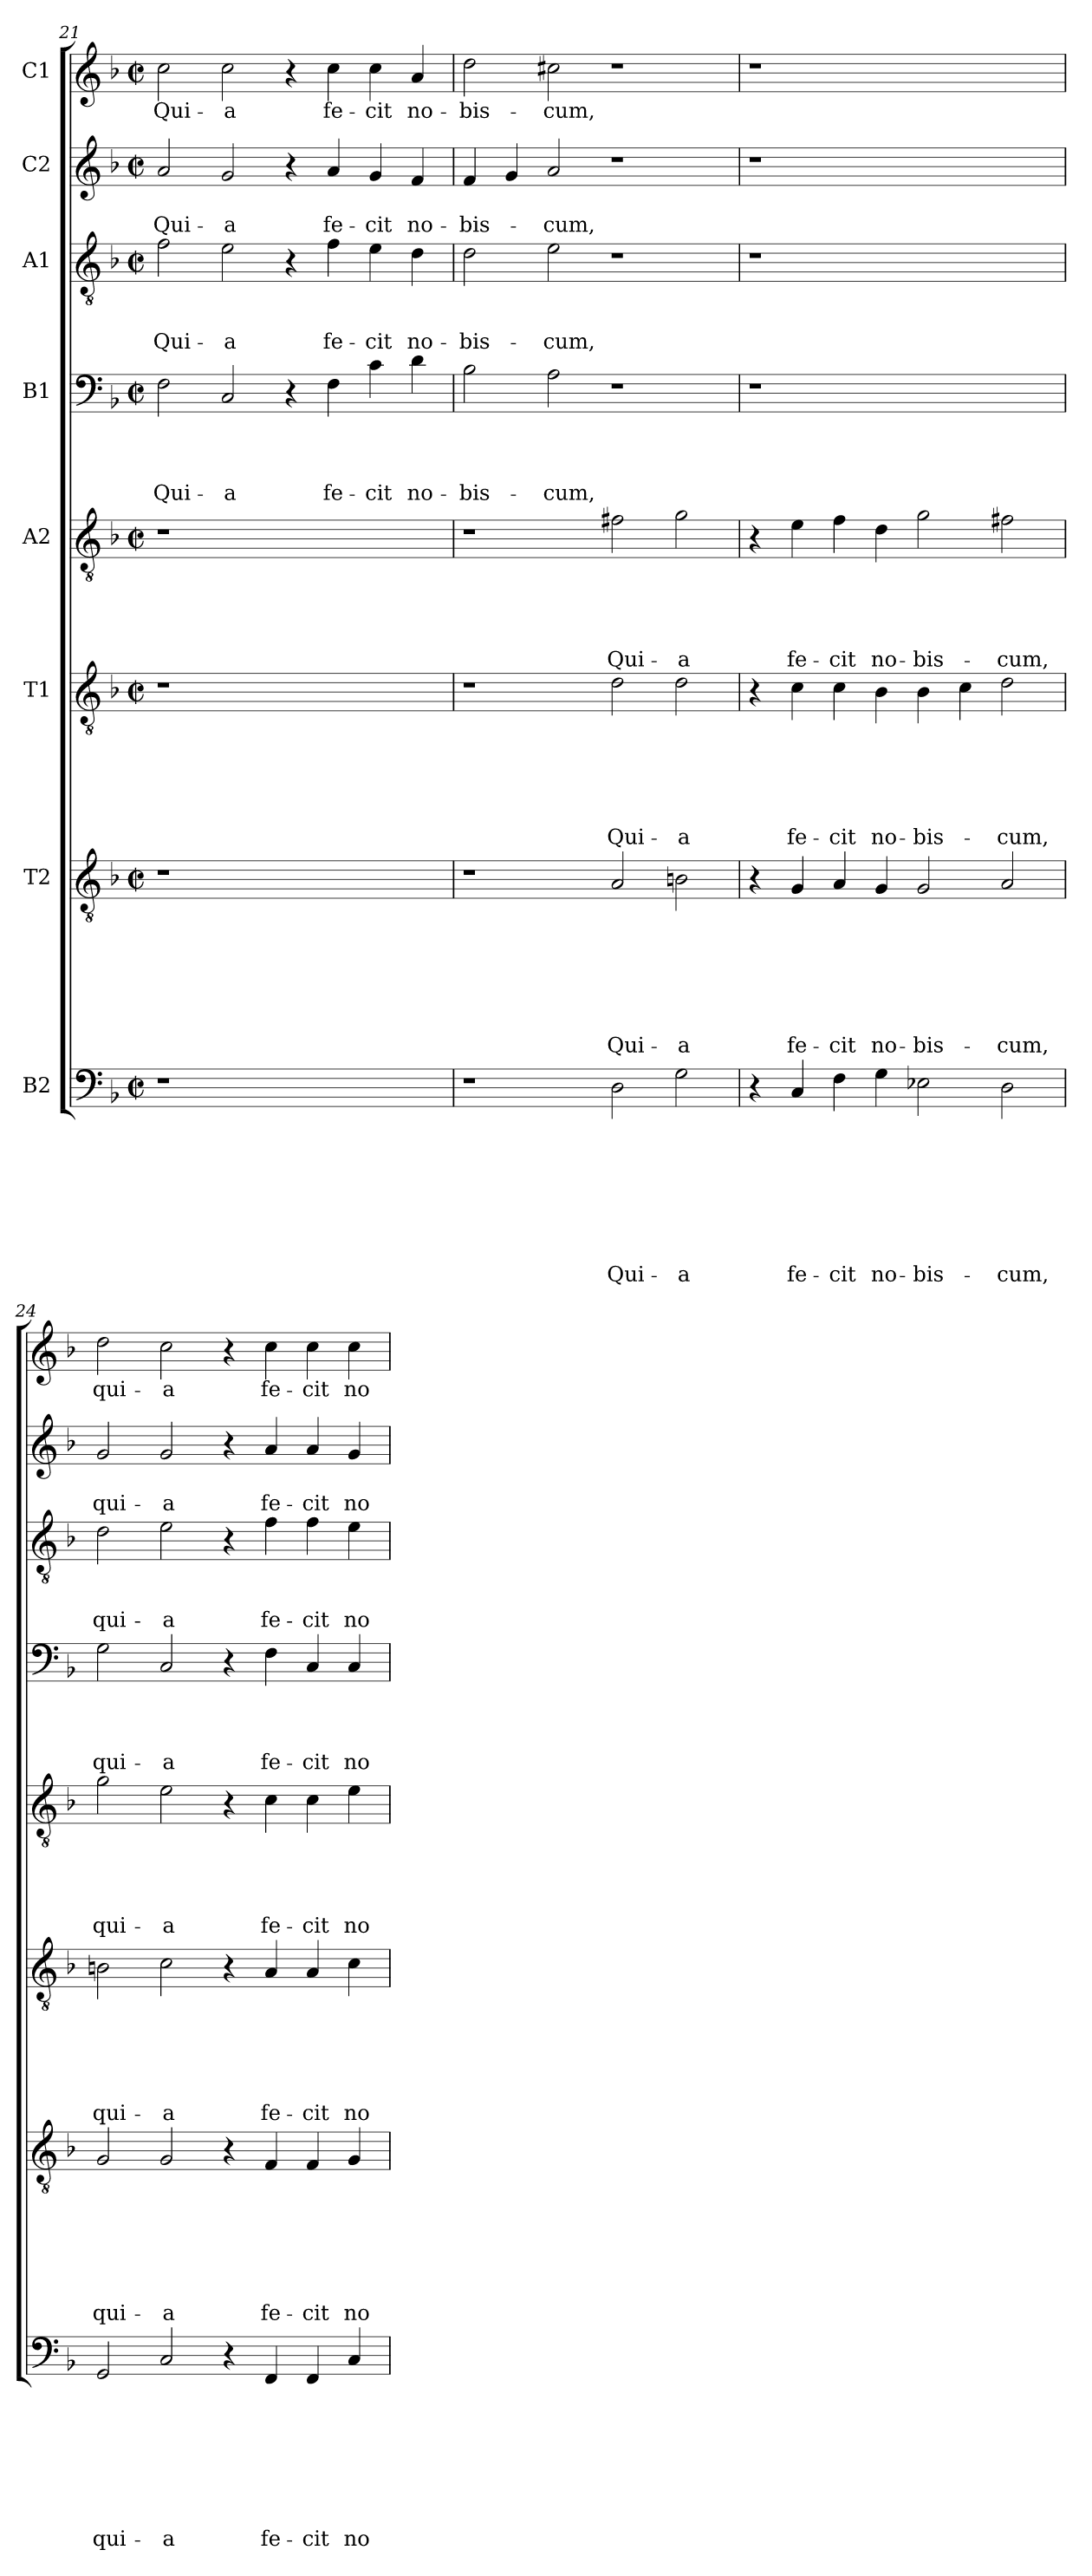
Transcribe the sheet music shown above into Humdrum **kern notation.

**kern	**text	**text	**text	**text	**text	**text	**text	**text	**kern	**text	**text	**text	**text	**text	**text	**text	**kern	**text	**text	**text	**text	**text	**text	**kern	**text	**text	**text	**text	**text	**kern	**text	**text	**text	**text	**kern	**text	**text	**text	**kern	**text	**text	**kern	**text
*part8	*part8	*part8	*part8	*part8	*part8	*part8	*part8	*part8	*part7	*part7	*part7	*part7	*part7	*part7	*part7	*part7	*part6	*part6	*part6	*part6	*part6	*part6	*part6	*part5	*part5	*part5	*part5	*part5	*part5	*part4	*part4	*part4	*part4	*part4	*part3	*part3	*part3	*part3	*part2	*part2	*part2	*part1	*part1
*staff8	*staff8	*staff8	*staff8	*staff8	*staff8	*staff8	*staff8	*staff8	*staff7	*staff7	*staff7	*staff7	*staff7	*staff7	*staff7	*staff7	*staff6	*staff6	*staff6	*staff6	*staff6	*staff6	*staff6	*staff5	*staff5	*staff5	*staff5	*staff5	*staff5	*staff4	*staff4	*staff4	*staff4	*staff4	*staff3	*staff3	*staff3	*staff3	*staff2	*staff2	*staff2	*staff1	*staff1
*I"B2	*	*	*	*	*	*	*	*	*I"T2	*	*	*	*	*	*	*	*I"T1	*	*	*	*	*	*	*I"A2	*	*	*	*	*	*I"B1	*	*	*	*	*I"A1	*	*	*	*I"C2	*	*	*I"C1	*
!!LO:LB:g=z
*clefF4	*	*	*	*	*	*	*	*	*clefGv2	*	*	*	*	*	*	*	*clefGv2	*	*	*	*	*	*	*clefGv2	*	*	*	*	*	*clefF4	*	*	*	*	*clefGv2	*	*	*	*clefG2	*	*	*clefG2	*
*k[b-]	*	*	*	*	*	*	*	*	*k[b-]	*	*	*	*	*	*	*	*k[b-]	*	*	*	*	*	*	*k[b-]	*	*	*	*	*	*k[b-]	*	*	*	*	*k[b-]	*	*	*	*k[b-]	*	*	*k[b-]	*
*d:	*	*	*	*	*	*	*	*	*d:	*	*	*	*	*	*	*	*d:	*	*	*	*	*	*	*d:	*	*	*	*	*	*d:	*	*	*	*	*d:	*	*	*	*d:	*	*	*d:	*
*M2/2	*	*	*	*	*	*	*	*	*M2/2	*	*	*	*	*	*	*	*M2/2	*	*	*	*	*	*	*M2/2	*	*	*	*	*	*M2/2	*	*	*	*	*M2/2	*	*	*	*M2/2	*	*	*M2/2	*
*met(c|)	*	*	*	*	*	*	*	*	*met(c|)	*	*	*	*	*	*	*	*met(c|)	*	*	*	*	*	*	*met(c|)	*	*	*	*	*	*met(c|)	*	*	*	*	*met(c|)	*	*	*	*met(c|)	*	*	*met(c|)	*
=21	=21	=21	=21	=21	=21	=21	=21	=21	=21	=21	=21	=21	=21	=21	=21	=21	=21	=21	=21	=21	=21	=21	=21	=21	=21	=21	=21	=21	=21	=21	=21	=21	=21	=21	=21	=21	=21	=21	=21	=21	=21	=21	=21
!	!	!	!	!	!	!	!	!	!	!	!	!	!	!	!	!	!	!	!	!	!	!	!	!	!	!	!	!	!	!	!	!	!	!LO:LY:b	!	!	!	!LO:LY:b	!	!	!LO:LY:b	!	!LO:LY:b
1r	.	.	.	.	.	.	.	.	1r	.	.	.	.	.	.	.	1r	.	.	.	.	.	.	1r	.	.	.	.	.	2F\	.	.	.	Qui-	2f\	.	.	Qui-	2a/	.	Qui-	2cc\	Qui-
!	!	!	!	!	!	!	!	!	!	!	!	!	!	!	!	!	!	!	!	!	!	!	!	!	!	!	!	!	!	!	!	!	!	!LO:LY:b	!	!	!	!LO:LY:b	!	!	!LO:LY:b	!	!LO:LY:b
.	.	.	.	.	.	.	.	.	.	.	.	.	.	.	.	.	.	.	.	.	.	.	.	.	.	.	.	.	.	2C/	.	.	.	-a	2e\	.	.	-a	2g/	.	-a	2cc\	-a
1ryy	.	.	.	.	.	.	.	.	1ryy	.	.	.	.	.	.	.	1ryy	.	.	.	.	.	.	1ryy	.	.	.	.	.	4r	.	.	.	.	4r	.	.	.	4r	.	.	4r	.
!	!	!	!	!	!	!	!	!	!	!	!	!	!	!	!	!	!	!	!	!	!	!	!	!	!	!	!	!	!	!	!	!	!	!LO:LY:b	!	!	!	!LO:LY:b	!	!	!LO:LY:b	!	!LO:LY:b
.	.	.	.	.	.	.	.	.	.	.	.	.	.	.	.	.	.	.	.	.	.	.	.	.	.	.	.	.	.	4F\	.	.	.	fe-	4f\	.	.	fe-	4a/	.	fe-	4cc\	fe-
!	!	!	!	!	!	!	!	!	!	!	!	!	!	!	!	!	!	!	!	!	!	!	!	!	!	!	!	!	!	!	!	!	!	!LO:LY:b	!	!	!	!LO:LY:b	!	!	!LO:LY:b	!	!LO:LY:b
.	.	.	.	.	.	.	.	.	.	.	.	.	.	.	.	.	.	.	.	.	.	.	.	.	.	.	.	.	.	4c\	.	.	.	-cit	4e\	.	.	-cit	4g/	.	-cit	4cc\	-cit
!	!	!	!	!	!	!	!	!	!	!	!	!	!	!	!	!	!	!	!	!	!	!	!	!	!	!	!	!	!	!	!	!	!	!LO:LY:b	!	!	!	!LO:LY:b	!	!	!LO:LY:b	!	!LO:LY:b
.	.	.	.	.	.	.	.	.	.	.	.	.	.	.	.	.	.	.	.	.	.	.	.	.	.	.	.	.	.	4d\	.	.	.	no-	4d\	.	.	no-	4f/	.	no-	4a/	no-
=22	=22	=22	=22	=22	=22	=22	=22	=22	=22	=22	=22	=22	=22	=22	=22	=22	=22	=22	=22	=22	=22	=22	=22	=22	=22	=22	=22	=22	=22	=22	=22	=22	=22	=22	=22	=22	=22	=22	=22	=22	=22	=22	=22
!	!	!	!	!	!	!	!	!	!	!	!	!	!	!	!	!	!	!	!	!	!	!	!	!	!	!	!	!	!	!	!	!	!	!LO:LY:b	!	!	!	!LO:LY:b	!	!	!LO:LY:b	!	!LO:LY:b
1r	.	.	.	.	.	.	.	.	1r	.	.	.	.	.	.	.	1r	.	.	.	.	.	.	1r	.	.	.	.	.	2B-\	.	.	.	-bis-	2d\	.	.	-bis-	4f/	.	-bis-	2dd\	-bis-
.	.	.	.	.	.	.	.	.	.	.	.	.	.	.	.	.	.	.	.	.	.	.	.	.	.	.	.	.	.	.	.	.	.	.	.	.	.	.	4g/	.	.	.	.
!	!	!	!	!	!	!	!	!	!	!	!	!	!	!	!	!	!	!	!	!	!	!	!	!	!	!	!	!	!	!	!	!	!	!LO:LY:b	!	!	!	!LO:LY:b	!	!	!LO:LY:b	!	!LO:LY:b
.	.	.	.	.	.	.	.	.	.	.	.	.	.	.	.	.	.	.	.	.	.	.	.	.	.	.	.	.	.	2A\	.	.	.	-cum,	2e\	.	.	-cum,	2a/	.	-cum,	2cc#X\	-cum,
!	!	!	!	!	!	!	!	!LO:LY:b	!	!	!	!	!	!	!	!LO:LY:b	!	!	!	!	!	!	!LO:LY:b	!	!	!	!	!	!LO:LY:b	!	!	!	!	!	!	!	!	!	!	!	!	!	!
2D\	.	.	.	.	.	.	.	Qui-	2A/	.	.	.	.	.	.	Qui-	2d\	.	.	.	.	.	Qui-	2f#X\	.	.	.	.	Qui-	1r	.	.	.	.	1r	.	.	.	1r	.	.	1r	.
!	!	!	!	!	!	!	!	!LO:LY:b	!	!	!	!	!	!	!	!LO:LY:b	!	!	!	!	!	!	!LO:LY:b	!	!	!	!	!	!LO:LY:b	!	!	!	!	!	!	!	!	!	!	!	!	!	!
2G\	.	.	.	.	.	.	.	-a	2Bn\	.	.	.	.	.	.	-a	2d\	.	.	.	.	.	-a	2g\	.	.	.	.	-a	.	.	.	.	.	.	.	.	.	.	.	.	.	.
=23	=23	=23	=23	=23	=23	=23	=23	=23	=23	=23	=23	=23	=23	=23	=23	=23	=23	=23	=23	=23	=23	=23	=23	=23	=23	=23	=23	=23	=23	=23	=23	=23	=23	=23	=23	=23	=23	=23	=23	=23	=23	=23	=23
4r	.	.	.	.	.	.	.	.	4r	.	.	.	.	.	.	.	4r	.	.	.	.	.	.	4r	.	.	.	.	.	1r	.	.	.	.	1r	.	.	.	1r	.	.	1r	.
!	!	!	!	!	!	!	!	!LO:LY:b	!	!	!	!	!	!	!	!LO:LY:b	!	!	!	!	!	!	!LO:LY:b	!	!	!	!	!	!LO:LY:b	!	!	!	!	!	!	!	!	!	!	!	!	!	!
4C/	.	.	.	.	.	.	.	fe-	4G/	.	.	.	.	.	.	fe-	4c\	.	.	.	.	.	fe-	4e\	.	.	.	.	fe-	.	.	.	.	.	.	.	.	.	.	.	.	.	.
!	!	!	!	!	!	!	!	!LO:LY:b	!	!	!	!	!	!	!	!LO:LY:b	!	!	!	!	!	!	!LO:LY:b	!	!	!	!	!	!LO:LY:b	!	!	!	!	!	!	!	!	!	!	!	!	!	!
4F\	.	.	.	.	.	.	.	-cit	4A/	.	.	.	.	.	.	-cit	4c\	.	.	.	.	.	-cit	4f\	.	.	.	.	-cit	.	.	.	.	.	.	.	.	.	.	.	.	.	.
!	!	!	!	!	!	!	!	!LO:LY:b	!	!	!	!	!	!	!	!LO:LY:b	!	!	!	!	!	!	!LO:LY:b	!	!	!	!	!	!LO:LY:b	!	!	!	!	!	!	!	!	!	!	!	!	!	!
4G\	.	.	.	.	.	.	.	no-	4G/	.	.	.	.	.	.	no-	4B-\	.	.	.	.	.	no-	4d\	.	.	.	.	no-	.	.	.	.	.	.	.	.	.	.	.	.	.	.
!	!	!	!	!	!	!	!	!LO:LY:b	!	!	!	!	!	!	!	!LO:LY:b	!	!	!	!	!	!	!LO:LY:b	!	!	!	!	!	!LO:LY:b	!	!	!	!	!	!	!	!	!	!	!	!	!	!
2E-X\	.	.	.	.	.	.	.	-bis-	2G/	.	.	.	.	.	.	-bis-	4B-\	.	.	.	.	.	-bis-	2g\	.	.	.	.	-bis-	1ryy	.	.	.	.	1ryy	.	.	.	1ryy	.	.	1ryy	.
.	.	.	.	.	.	.	.	.	.	.	.	.	.	.	.	.	4c\	.	.	.	.	.	.	.	.	.	.	.	.	.	.	.	.	.	.	.	.	.	.	.	.	.	.
!	!	!	!	!	!	!	!	!LO:LY:b	!	!	!	!	!	!	!	!LO:LY:b	!	!	!	!	!	!	!LO:LY:b	!	!	!	!	!	!LO:LY:b	!	!	!	!	!	!	!	!	!	!	!	!	!	!
2D\	.	.	.	.	.	.	.	-cum,	2A/	.	.	.	.	.	.	-cum,	2d\	.	.	.	.	.	-cum,	2f#X\	.	.	.	.	-cum,	.	.	.	.	.	.	.	.	.	.	.	.	.	.
=24	=24	=24	=24	=24	=24	=24	=24	=24	=24	=24	=24	=24	=24	=24	=24	=24	=24	=24	=24	=24	=24	=24	=24	=24	=24	=24	=24	=24	=24	=24	=24	=24	=24	=24	=24	=24	=24	=24	=24	=24	=24	=24	=24
!	!	!	!	!	!	!	!	!LO:LY:b	!	!	!	!	!	!	!	!LO:LY:b	!	!	!	!	!	!	!LO:LY:b	!	!	!	!	!	!LO:LY:b	!	!	!	!	!LO:LY:b	!	!	!	!LO:LY:b	!	!	!LO:LY:b	!	!LO:LY:b
2GG/	.	.	.	.	.	.	.	qui-	2G/	.	.	.	.	.	.	qui-	2Bn\	.	.	.	.	.	qui-	2g\	.	.	.	.	qui-	2G\	.	.	.	qui-	2d\	.	.	qui-	2g/	.	qui-	2dd\	qui-
!	!	!	!	!	!	!	!	!LO:LY:b	!	!	!	!	!	!	!	!LO:LY:b	!	!	!	!	!	!	!LO:LY:b	!	!	!	!	!	!LO:LY:b	!	!	!	!	!LO:LY:b	!	!	!	!LO:LY:b	!	!	!LO:LY:b	!	!LO:LY:b
2C/	.	.	.	.	.	.	.	-a	2G/	.	.	.	.	.	.	-a	2c\	.	.	.	.	.	-a	2e\	.	.	.	.	-a	2C/	.	.	.	-a	2e\	.	.	-a	2g/	.	-a	2cc\	-a
4r	.	.	.	.	.	.	.	.	4r	.	.	.	.	.	.	.	4r	.	.	.	.	.	.	4r	.	.	.	.	.	4r	.	.	.	.	4r	.	.	.	4r	.	.	4r	.
!	!	!	!	!	!	!	!	!LO:LY:b	!	!	!	!	!	!	!	!LO:LY:b	!	!	!	!	!	!	!LO:LY:b	!	!	!	!	!	!LO:LY:b	!	!	!	!	!LO:LY:b	!	!	!	!LO:LY:b	!	!	!LO:LY:b	!	!LO:LY:b
4FF/	.	.	.	.	.	.	.	fe-	4F/	.	.	.	.	.	.	fe-	4A/	.	.	.	.	.	fe-	4c\	.	.	.	.	fe-	4F\	.	.	.	fe-	4f\	.	.	fe-	4a/	.	fe-	4cc\	fe-
!	!	!	!	!	!	!	!	!LO:LY:b	!	!	!	!	!	!	!	!LO:LY:b	!	!	!	!	!	!	!LO:LY:b	!	!	!	!	!	!LO:LY:b	!	!	!	!	!LO:LY:b	!	!	!	!LO:LY:b	!	!	!LO:LY:b	!	!LO:LY:b
4FF/	.	.	.	.	.	.	.	-cit	4F/	.	.	.	.	.	.	-cit	4A/	.	.	.	.	.	-cit	4c\	.	.	.	.	-cit	4C/	.	.	.	-cit	4f\	.	.	-cit	4a/	.	-cit	4cc\	-cit
!	!	!	!	!	!	!	!	!LO:LY:b	!	!	!	!	!	!	!	!LO:LY:b	!	!	!	!	!	!	!LO:LY:b	!	!	!	!	!	!LO:LY:b	!	!	!	!	!LO:LY:b	!	!	!	!LO:LY:b	!	!	!LO:LY:b	!	!LO:LY:b
4C/	.	.	.	.	.	.	.	no-	4G/	.	.	.	.	.	.	no-	4c\	.	.	.	.	.	no-	4e\	.	.	.	.	no-	4C/	.	.	.	no-	4e\	.	.	no-	4g/	.	no-	4cc\	no-
=	=	=	=	=	=	=	=	=	=	=	=	=	=	=	=	=	=	=	=	=	=	=	=	=	=	=	=	=	=	=	=	=	=	=	=	=	=	=	=	=	=	=	=
*-	*-	*-	*-	*-	*-	*-	*-	*-	*-	*-	*-	*-	*-	*-	*-	*-	*-	*-	*-	*-	*-	*-	*-	*-	*-	*-	*-	*-	*-	*-	*-	*-	*-	*-	*-	*-	*-	*-	*-	*-	*-	*-	*-
